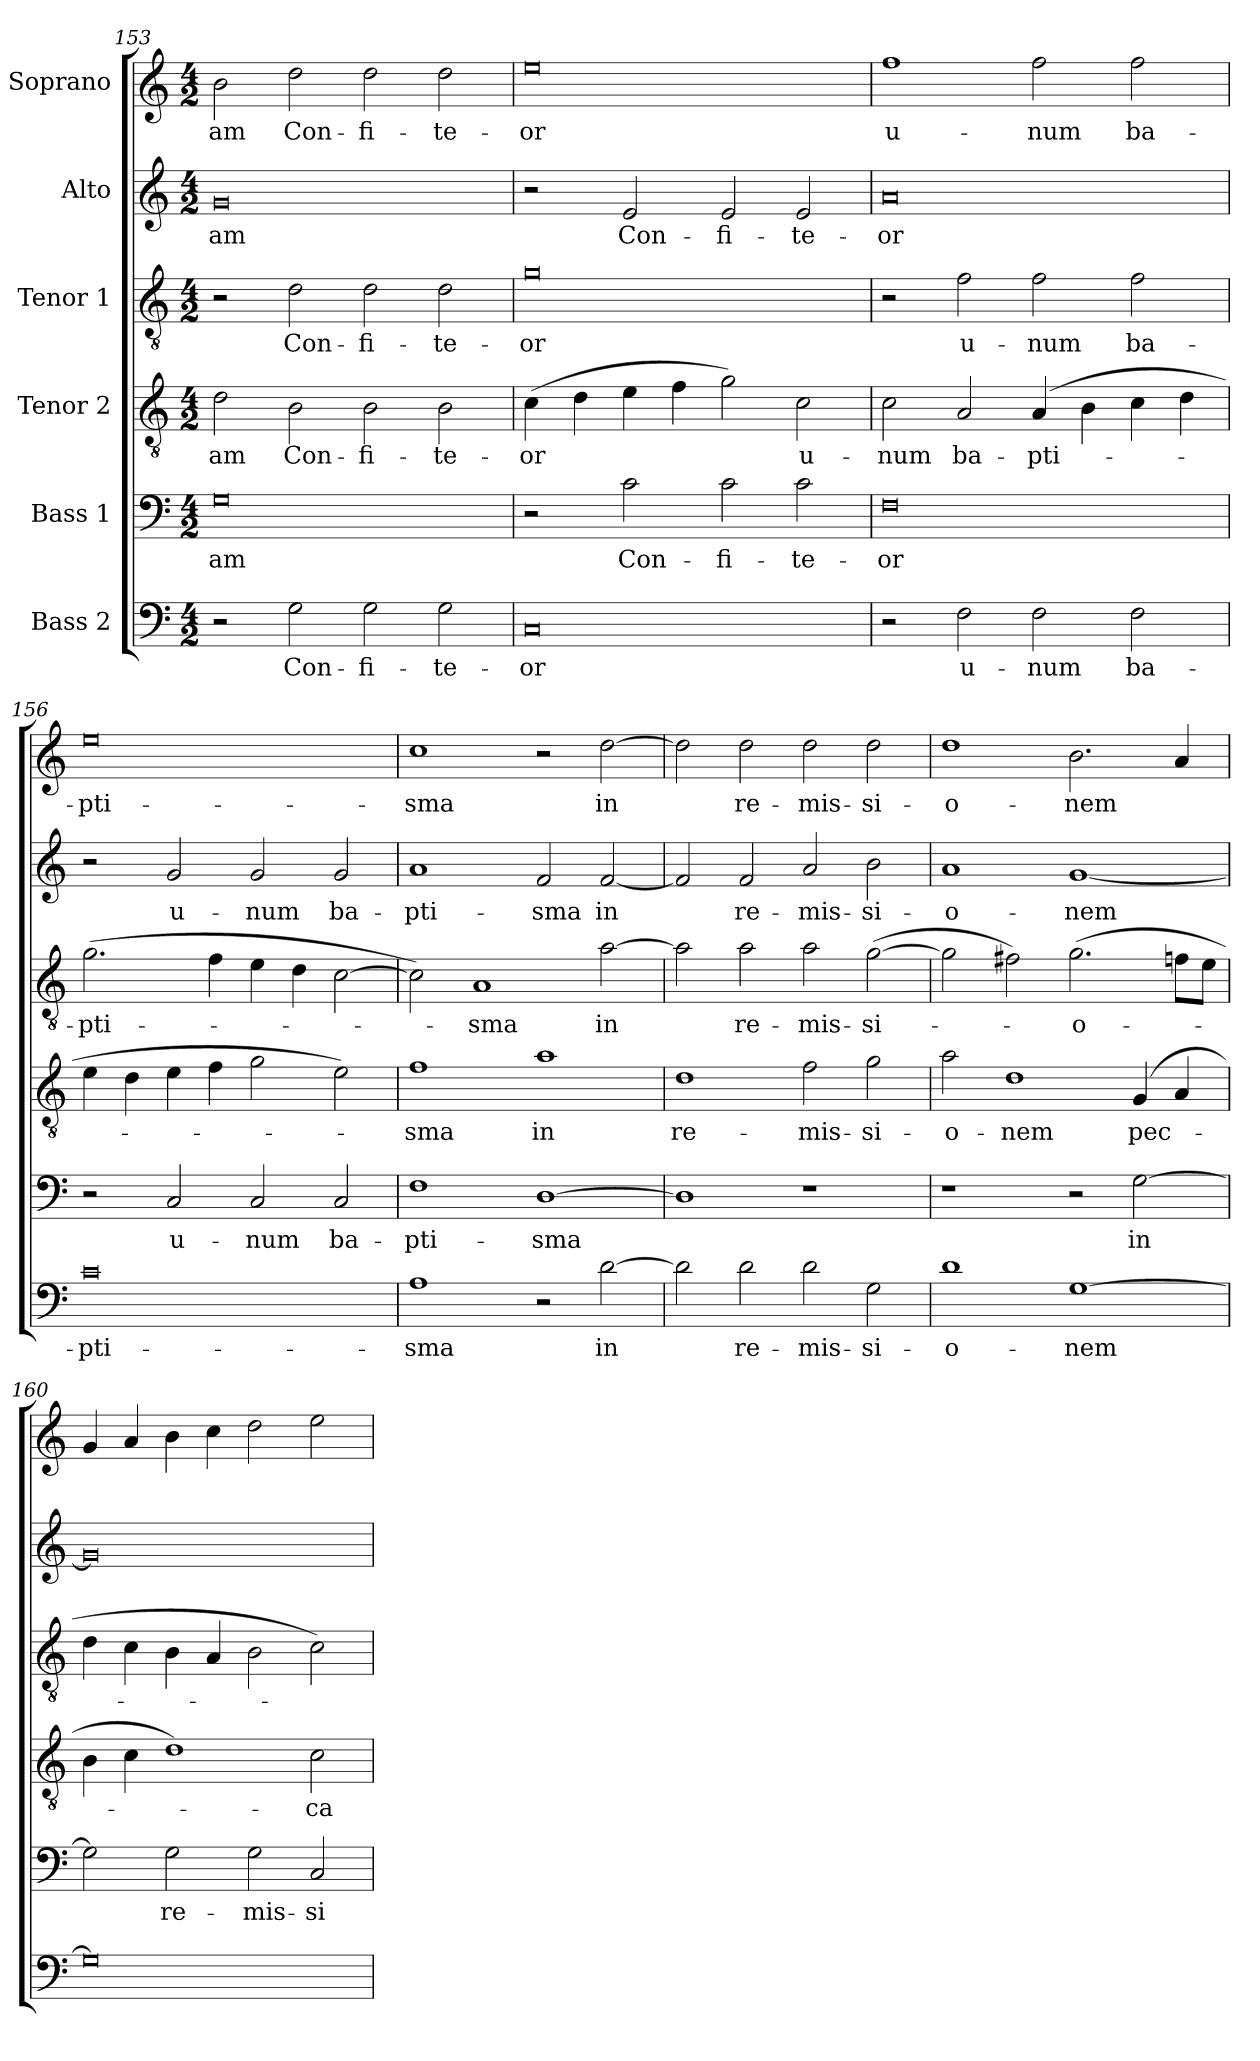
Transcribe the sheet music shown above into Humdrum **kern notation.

**kern	**text	**kern	**text	**kern	**text	**kern	**text	**kern	**text	**kern	**text
*part6	*part6	*part5	*part5	*part4	*part4	*part3	*part3	*part2	*part2	*part1	*part1
*staff6	*staff6	*staff5	*staff5	*staff4	*staff4	*staff3	*staff3	*staff2	*staff2	*staff1	*staff1
*I"Bass 2	*	*I"Bass 1	*	*I"Tenor 2	*	*I"Tenor 1	*	*I"Alto	*	*I"Soprano	*
*clefF4	*	*clefF4	*	*clefGv2	*	*clefGv2	*	*clefG2	*	*clefG2	*
*k[]	*	*k[]	*	*k[]	*	*k[]	*	*k[]	*	*k[]	*
*C:	*	*C:	*	*C:	*	*C:	*	*C:	*	*C:	*
*M4/2	*	*M4/2	*	*M4/2	*	*M4/2	*	*M4/2	*	*M4/2	*
=153	=153	=153	=153	=153	=153	=153	=153	=153	=153	=153	=153
2r	am	0G	-am	2d\	-am	2r	.	0g	-am	2b\	-am
2G\	Con-	.	.	2B\	Con-	2d\	Con-	.	.	2dd\	Con-
2G\	-fi-	.	.	2B\	-fi-	2d\	-fi-	.	.	2dd\	-fi-
2G\	-te-	.	.	2B\	-te-	2d\	-te-	.	.	2dd\	-te-
=154	=154	=154	=154	=154	=154	=154	=154	=154	=154	=154	=154
0C	-or	2r	.	(4c\	-or	0g	-or	2r	.	0ee	-or
.	.	.	.	4d\	.	.	.	.	.	.	.
.	.	2c\	Con-	4e\	.	.	.	2e/	Con-	.	.
.	.	.	.	4f\	.	.	.	.	.	.	.
.	.	2c\	-fi-	2g\)	.	.	.	2e/	-fi-	.	.
.	.	2c\	-te-	2c\	u-	.	.	2e/	-te-	.	.
=155	=155	=155	=155	=155	=155	=155	=155	=155	=155	=155	=155
2r	.	0F	-or	2c\	-num	2r	.	0a	-or	1ff	u-
2F\	u-	.	.	2A/	ba-	2f\	u-	.	.	.	.
2F\	-num	.	.	(4A/	-pti-	2f\	-num	.	.	2ff\	-num
.	.	.	.	4B\	.	.	.	.	.	.	.
2F\	ba-	.	.	4c\	.	2f\	ba-	.	.	2ff\	ba-
.	.	.	.	4d\	.	.	.	.	.	.	.
=156	=156	=156	=156	=156	=156	=156	=156	=156	=156	=156	=156
0c	-pti-	2r	.	4e\	.	(2.g\	-pti-	2r	.	0ee	-pti-
.	.	.	.	4d\	.	.	.	.	.	.	.
.	.	2C/	u-	4e\	.	.	.	2g/	u-	.	.
.	.	.	.	4f\	.	4f\	.	.	.	.	.
.	.	2C/	-num	2g\	.	4e\	.	2g/	-num	.	.
.	.	.	.	.	.	4d\	.	.	.	.	.
.	.	2C/	ba-	2e\)	.	[2c\	.	2g/	ba-	.	.
=157	=157	=157	=157	=157	=157	=157	=157	=157	=157	=157	=157
1A	-sma	1F	-pti-	1f	-sma	2c\])	.	1a	-pti-	1cc	-sma
.	.	.	.	.	.	1A	-sma	.	.	.	.
2r	.	[1D	-sma	1a	in	.	.	2f/	-sma	2r	.
[2d\	in	.	.	.	.	[2a\	in	[2f/	in	[2dd\	in
!!LO:LB:g=z
=158	=158	=158	=158	=158	=158	=158	=158	=158	=158	=158	=158
2d\]	.	1D]	.	1d	re-	2a\]	.	2f/]	.	2dd\]	.
2d\	re-	.	.	.	.	2a\	re-	2f/	re-	2dd\	re-
2d\	-mis-	1r	.	2f\	-mis-	2a\	-mis-	2a/	-mis-	2dd\	-mis-
2G\	-si-	.	.	2g\	-si-	([2g\	-si-	2b\	-si-	2dd\	-si-
=159	=159	=159	=159	=159	=159	=159	=159	=159	=159	=159	=159
1d	-o-	1r	.	2a\	-o-	2g\]	.	1a	-o-	1dd	-o-
.	.	.	.	1d	-nem	2f#X\)	.	.	.	.	.
[1G	-nem	2r	.	.	.	(2.g\	-o-	[1g	-nem	2.b\	-nem
.	.	[2G\	in	(4G/	pec-	.	.	.	.	.	.
.	.	.	.	4A/	.	8fn\L	.	.	.	4a/	.
.	.	.	.	.	.	8e\J	.	.	.	.	.
=160	=160	=160	=160	=160	=160	=160	=160	=160	=160	=160	=160
0G]	.	2G\]	.	4B\	.	4d\	.	0g]	.	4g/	.
.	.	.	.	4c\	.	4c\	.	.	.	4a/	.
.	.	2G\	re-	1d)	.	4B\	.	.	.	4b\	.
.	.	.	.	.	.	4A/	.	.	.	4cc\	.
.	.	2G\	-mis-	.	.	2B\	.	.	.	2dd\	.
.	.	2C/	-si-	2c\	-ca-	2c\)	.	.	.	2ee\	.
=	=	=	=	=	=	=	=	=	=	=	=
*-	*-	*-	*-	*-	*-	*-	*-	*-	*-	*-	*-
